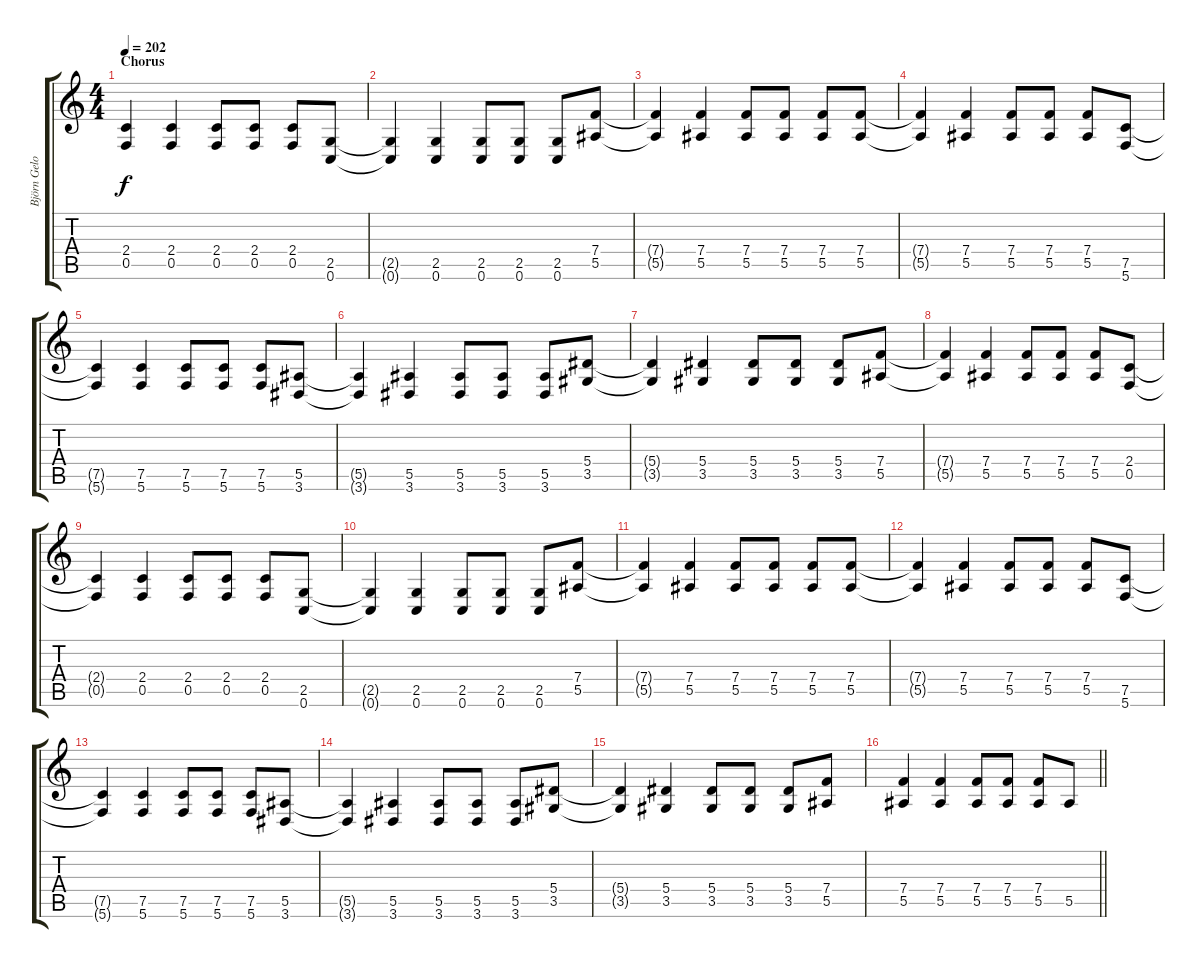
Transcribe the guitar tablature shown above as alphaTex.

\track ("Björn Gelotte" "Björn Gelo") {instrument distortionguitar}
\staff {score tabs}
\tuning (C4 G3 Eb3 Bb2 F2 C2) {hide}
\ts (4 4)
\section ("" "Chorus")
\tempo 202
\clef g2
\ks c
(2.4{t} 0.5{t}).4{dy f} (2.4 0.5).4 (2.4 0.5).8 (2.4 0.5).8 (2.4 0.5).8 (2.5 0.6).8 |
(2.5{t} 0.6{t}).4 (2.5 0.6).4 (2.5 0.6).8 (2.5 0.6).8 (2.5 0.6).8 (7.4 5.5).8 |
(7.4{t} 5.5{t}).4 (7.4 5.5).4 (7.4 5.5).8 (7.4 5.5).8 (7.4 5.5).8 (7.4 5.5).8 |
(7.4{t} 5.5{t}).4 (7.4 5.5).4 (7.4 5.5).8 (7.4 5.5).8 (7.4 5.5).8 (7.5 5.6).8 |
(7.5{t} 5.6{t}).4 (7.5 5.6).4 (7.5 5.6).8 (7.5 5.6).8 (7.5 5.6).8 (5.5 3.6).8 |
(5.5{t} 3.6{t}).4 (5.5 3.6).4 (5.5 3.6).8 (5.5 3.6).8 (5.5 3.6).8 (5.4 3.5).8 |
(5.4{t} 3.5{t}).4 (5.4 3.5).4 (5.4 3.5).8 (5.4 3.5).8 (5.4 3.5).8 (7.4 5.5).8 |
(7.4{t} 5.5{t}).4 (7.4 5.5).4 (7.4 5.5).8 (7.4 5.5).8 (7.4 5.5).8 (2.4 0.5).8 |
(2.4{t} 0.5{t}).4 (2.4 0.5).4 (2.4 0.5).8 (2.4 0.5).8 (2.4 0.5).8 (2.5 0.6).8 |
(2.5{t} 0.6{t}).4 (2.5 0.6).4 (2.5 0.6).8 (2.5 0.6).8 (2.5 0.6).8 (7.4 5.5).8 |
(7.4{t} 5.5{t}).4 (7.4 5.5).4 (7.4 5.5).8 (7.4 5.5).8 (7.4 5.5).8 (7.4 5.5).8 |
(7.4{t} 5.5{t}).4 (7.4 5.5).4 (7.4 5.5).8 (7.4 5.5).8 (7.4 5.5).8 (7.5 5.6).8 |
(7.5{t} 5.6{t}).4 (7.5 5.6).4 (7.5 5.6).8 (7.5 5.6).8 (7.5 5.6).8 (5.5 3.6).8 |
(5.5{t} 3.6{t}).4 (5.5 3.6).4 (5.5 3.6).8 (5.5 3.6).8 (5.5 3.6).8 (5.4 3.5).8 |
(5.4{t} 3.5{t}).4 (5.4 3.5).4 (5.4 3.5).8 (5.4 3.5).8 (5.4 3.5).8 (7.4 5.5).8 |
\barLineRight lightlight
(7.4 5.5).4 (7.4 5.5).4 (7.4 5.5).8 (7.4 5.5).8 (7.4 5.5).8 5.5.8
